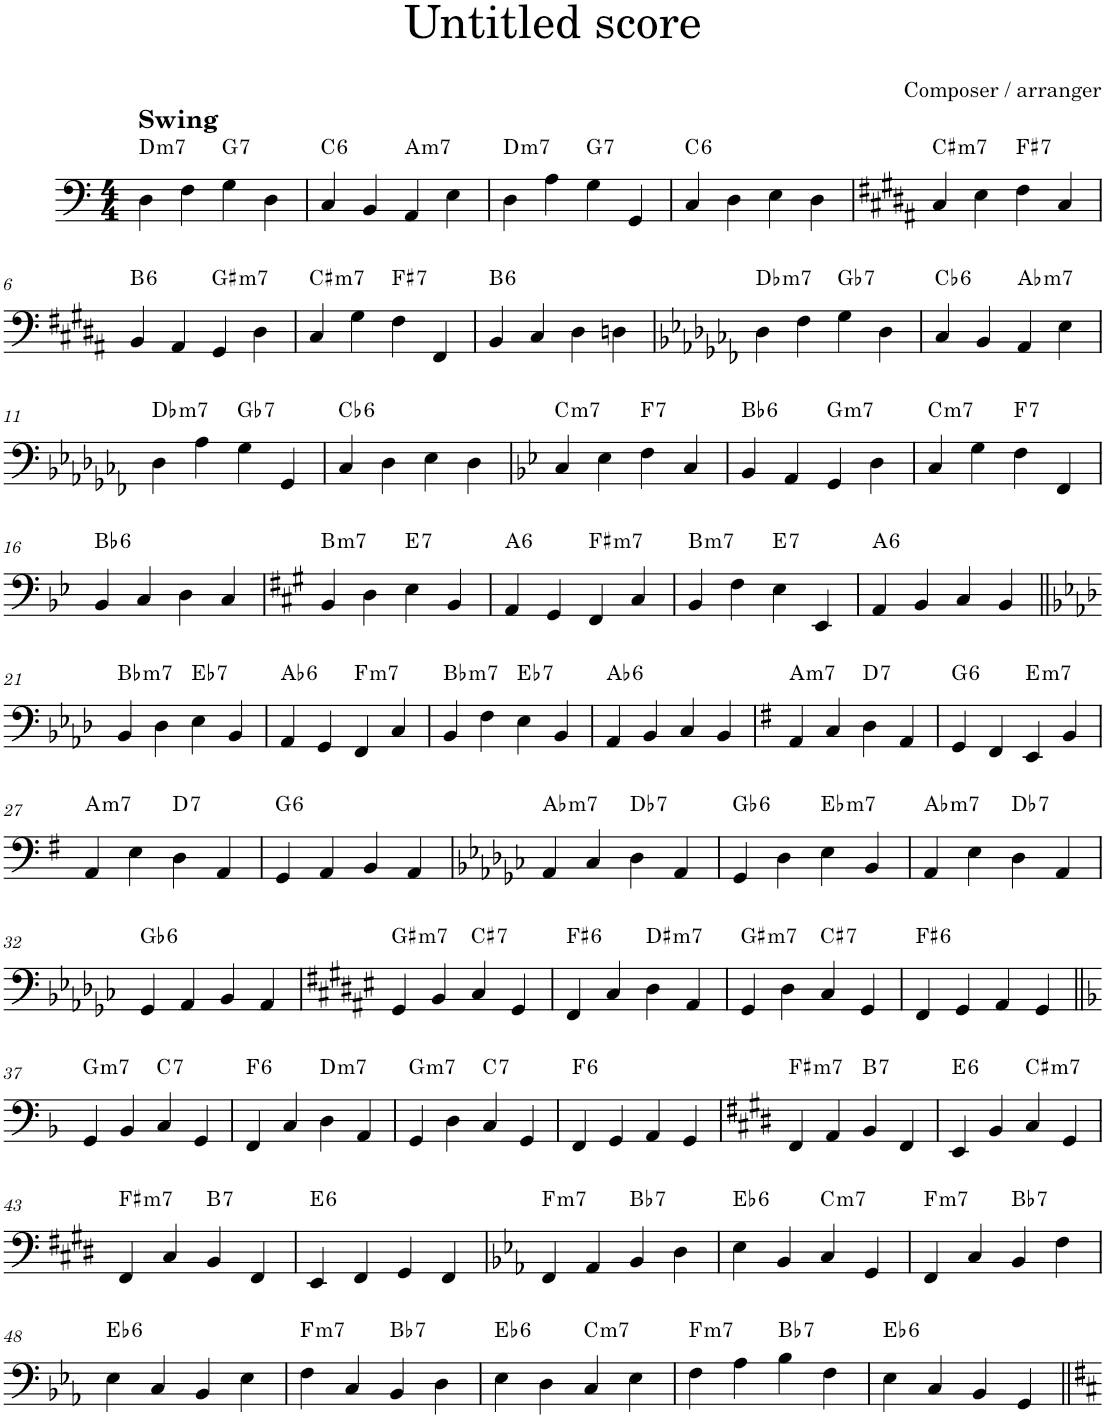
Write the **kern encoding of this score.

**kern	**harte
*part1	*part1
*staff1	*
*I"Acoustic Bass	*
*I'Bass	*
*clefF4	*
*Trd7c12	*
*k[]	*
*M4/4	*
=1	=1
!LO:TX:a:B:t=Swing	!LO:H:kt=m7
4D\	D:min7
4F\	.
!	!LO:H:kt=7
4G\	G:7
4D\	.
=2	=2
!	!LO:H:kt=6
4C/	C:maj6
4BB/	.
!	!LO:H:kt=m7
4AA/	A:min7
4E\	.
=3	=3
!	!LO:H:kt=m7
4D\	D:min7
4A\	.
!	!LO:H:kt=7
4G\	G:7
4GG/	.
=4	=4
!	!LO:H:kt=6
4C/	C:maj6
4D\	.
4E\	.
4D\	.
=5	=5
*k[f#c#g#d#a#]	*
!	!LO:H:kt=m7
4C#/	C#:min7
4E\	.
!	!LO:H:kt=7
4F#\	F#:7
4C#/	.
!!LO:LB:g=z
=6	=6
!	!LO:H:kt=6
4BB/	B:maj6
4AA#/	.
!	!LO:H:kt=m7
4GG#/	G#:min7
4D#\	.
=7	=7
!	!LO:H:kt=m7
4C#/	C#:min7
4G#\	.
!	!LO:H:kt=7
4F#\	F#:7
4FF#/	.
=8	=8
!	!LO:H:kt=6
4BB/	B:maj6
4C#/	.
4D#\	.
4Dn\	.
=9	=9
*k[b-e-a-d-g-c-f-]	*
!	!LO:H:kt=m7
4D-\	Db:min7
4F-\	.
!	!LO:H:kt=7
4G-\	Gb:7
4D-\	.
=10	=10
!	!LO:H:kt=6
4C-/	Cb:maj6
4BB-/	.
!	!LO:H:kt=m7
4AA-/	Ab:min7
4E-\	.
!!LO:LB:g=z
=11	=11
!	!LO:H:kt=m7
4D-\	Db:min7
4A-\	.
!	!LO:H:kt=7
4G-\	Gb:7
4GG-/	.
=12	=12
!	!LO:H:kt=6
4C-/	Cb:maj6
4D-\	.
4E-\	.
4D-\	.
=13	=13
*k[b-e-]	*
!	!LO:H:kt=m7
4C/	C:min7
4E-\	.
!	!LO:H:kt=7
4F\	F:7
4C/	.
=14	=14
!	!LO:H:kt=6
4BB-/	Bb:maj6
4AA/	.
!	!LO:H:kt=m7
4GG/	G:min7
4D\	.
=15	=15
!	!LO:H:kt=m7
4C/	C:min7
4G\	.
!	!LO:H:kt=7
4F\	F:7
4FF/	.
!!LO:LB:g=z
=16	=16
!	!LO:H:kt=6
4BB-/	Bb:maj6
4C/	.
4D\	.
4C/	.
=17	=17
*k[f#c#g#]	*
!	!LO:H:kt=m7
4BB/	B:min7
4D\	.
!	!LO:H:kt=7
4E\	E:7
4BB/	.
=18	=18
!	!LO:H:kt=6
4AA/	A:maj6
4GG#/	.
!	!LO:H:kt=m7
4FF#/	F#:min7
4C#/	.
=19	=19
!	!LO:H:kt=m7
4BB/	B:min7
4F#\	.
!	!LO:H:kt=7
4E\	E:7
4EE/	.
=20	=20
!	!LO:H:kt=6
4AA/	A:maj6
4BB/	.
4C#/	.
4BB/	.
!!LO:LB:g=z
=21||	=21||
*k[b-e-a-d-]	*
!	!LO:H:kt=m7
4BB-/	Bb:min7
4D-\	.
!	!LO:H:kt=7
4E-\	Eb:7
4BB-/	.
=22	=22
!	!LO:H:kt=6
4AA-/	Ab:maj6
4GG/	.
!	!LO:H:kt=m7
4FF/	F:min7
4C/	.
=23	=23
!	!LO:H:kt=m7
4BB-/	Bb:min7
4F\	.
!	!LO:H:kt=7
4E-\	Eb:7
4BB-/	.
=24	=24
!	!LO:H:kt=6
4AA-/	Ab:maj6
4BB-/	.
4C/	.
4BB-/	.
=25	=25
*k[f#]	*
!	!LO:H:kt=m7
4AA/	A:min7
4C/	.
!	!LO:H:kt=7
4D\	D:7
4AA/	.
=26	=26
!	!LO:H:kt=6
4GG/	G:maj6
4FF#/	.
!	!LO:H:kt=m7
4EE/	E:min7
4BB/	.
!!LO:LB:g=z
=27	=27
!	!LO:H:kt=m7
4AA/	A:min7
4E\	.
!	!LO:H:kt=7
4D\	D:7
4AA/	.
=28	=28
!	!LO:H:kt=6
4GG/	G:maj6
4AA/	.
4BB/	.
4AA/	.
=29	=29
*k[b-e-a-d-g-c-]	*
!	!LO:H:kt=m7
4AA-/	Ab:min7
4C-/	.
!	!LO:H:kt=7
4D-\	Db:7
4AA-/	.
=30	=30
!	!LO:H:kt=6
4GG-/	Gb:maj6
4D-\	.
!	!LO:H:kt=m7
4E-\	Eb:min7
4BB-/	.
=31	=31
!	!LO:H:kt=m7
4AA-/	Ab:min7
4E-\	.
!	!LO:H:kt=7
4D-\	Db:7
4AA-/	.
!!LO:LB:g=z
=32	=32
!	!LO:H:kt=6
4GG-/	Gb:maj6
4AA-/	.
4BB-/	.
4AA-/	.
=33	=33
*k[f#c#g#d#a#e#]	*
!	!LO:H:kt=m7
4GG#/	G#:min7
4BB/	.
!	!LO:H:kt=7
4C#/	C#:7
4GG#/	.
=34	=34
!	!LO:H:kt=6
4FF#/	F#:maj6
4C#/	.
!	!LO:H:kt=m7
4D#\	D#:min7
4AA#/	.
=35	=35
!	!LO:H:kt=m7
4GG#/	G#:min7
4D#\	.
!	!LO:H:kt=7
4C#/	C#:7
4GG#/	.
=36	=36
!	!LO:H:kt=6
4FF#/	F#:maj6
4GG#/	.
4AA#/	.
4GG#/	.
!!LO:LB:g=z
=37||	=37||
*k[b-]	*
!	!LO:H:kt=m7
4GG/	G:min7
4BB-/	.
!	!LO:H:kt=7
4C/	C:7
4GG/	.
=38	=38
!	!LO:H:kt=6
4FF/	F:maj6
4C/	.
!	!LO:H:kt=m7
4D\	D:min7
4AA/	.
=39	=39
!	!LO:H:kt=m7
4GG/	G:min7
4D\	.
!	!LO:H:kt=7
4C/	C:7
4GG/	.
=40	=40
!	!LO:H:kt=6
4FF/	F:maj6
4GG/	.
4AA/	.
4GG/	.
=41	=41
*k[f#c#g#d#]	*
!	!LO:H:kt=m7
4FF#/	F#:min7
4AA/	.
!	!LO:H:kt=7
4BB/	B:7
4FF#/	.
=42	=42
!	!LO:H:kt=6
4EE/	E:maj6
4BB/	.
!	!LO:H:kt=m7
4C#/	C#:min7
4GG#/	.
!!LO:LB:g=z
=43	=43
!	!LO:H:kt=m7
4FF#/	F#:min7
4C#/	.
!	!LO:H:kt=7
4BB/	B:7
4FF#/	.
=44	=44
!	!LO:H:kt=6
4EE/	E:maj6
4FF#/	.
4GG#/	.
4FF#/	.
=45	=45
*k[b-e-a-]	*
!	!LO:H:kt=m7
4FF/	F:min7
4AA-/	.
!	!LO:H:kt=7
4BB-/	Bb:7
4D\	.
=46	=46
!	!LO:H:kt=6
4E-\	Eb:maj6
4BB-/	.
!	!LO:H:kt=m7
4C/	C:min7
4GG/	.
=47	=47
!	!LO:H:kt=m7
4FF/	F:min7
4C/	.
!	!LO:H:kt=7
4BB-/	Bb:7
4F\	.
!!LO:LB:g=z
=48	=48
!	!LO:H:kt=6
4E-\	Eb:maj6
4C/	.
4BB-/	.
4E-\	.
=49	=49
!	!LO:H:kt=m7
4F\	F:min7
4C/	.
!	!LO:H:kt=7
4BB-/	Bb:7
4D\	.
=50	=50
!	!LO:H:kt=6
4E-\	Eb:maj6
4D\	.
!	!LO:H:kt=m7
4C/	C:min7
4E-\	.
=51	=51
!	!LO:H:kt=m7
4F\	F:min7
4A-\	.
!	!LO:H:kt=7
4B-\	Bb:7
4F\	.
=52	=52
!	!LO:H:kt=6
4E-\	Eb:maj6
4C/	.
4BB-/	.
4GG/	.
=||	=||
*-	*-
